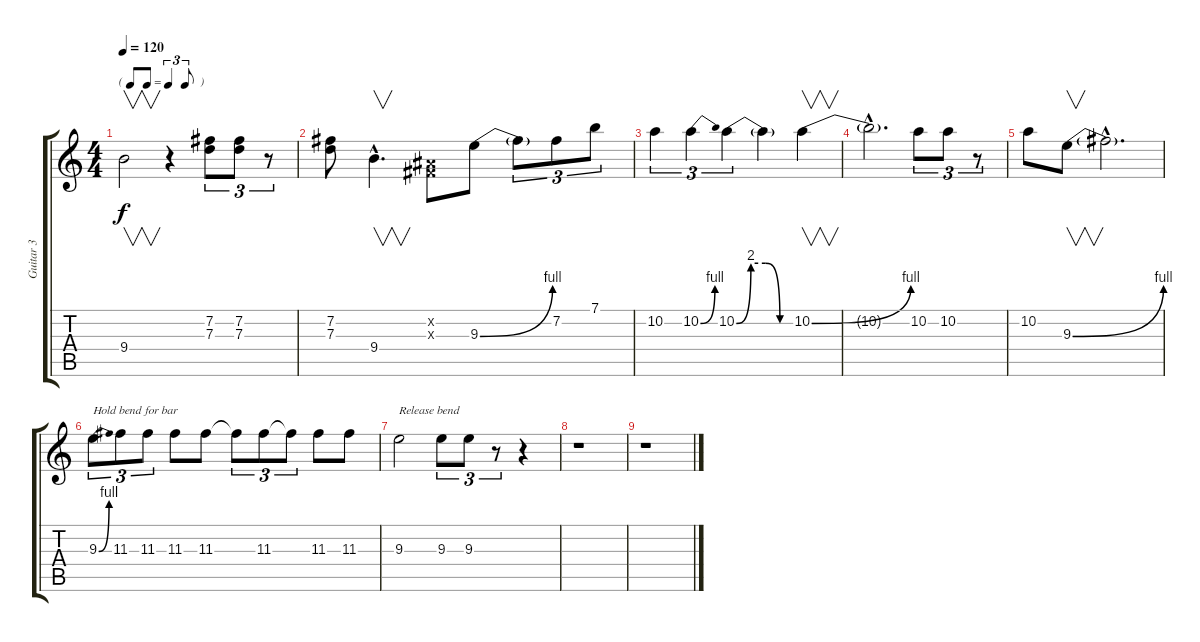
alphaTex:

\track ("Guitar 3" "Guitar 3") {instrument overdrivenguitar}
\staff {score tabs}
\tuning (E4 B3 G3 D3 A2 E2) {hide}
\ts (4 4)
\tf triplet8th
\tempo 120
\clef g2
\ks c
9.4.2{v dy f} r.4 (7.2 7.3).8{tu (3 2)} (7.2 7.3).8{tu (3 2)} r.8{tu (3 2)} |
(7.2 7.3).8 9.4{hac}.4{v d} (-1.2{x} -1.3{x}).8 9.3{be (bend 0 0 60 4)}.8 9.3{t}.8{tu (3 2)} 7.2.8{tu (3 2)} 7.1.8{tu (3 2)} |
10.2.4{tu (3 2)} 10.2{be (bend 0 0 60 4)}.4{tu (3 2)} 10.2{be (custom 0 0 15 8 30 8 45 0 60 0)}.4{tu (3 2)} 10.2{t}.4 10.2{be (bend 0 0 60 4)}.4{v} |
10.2{hac t}.2{d} 10.2.8{tu (3 2)} 10.2.8{tu (3 2)} r.8{tu (3 2)} |
10.2.8 9.3{be (bend 0 0 60 4)}.8{v} 9.3{hac t}.2{d} |
9.3{be (bend 0 0 60 4)}.8{tu (3 2) txt "Hold bend for bar"} 11.3.8{tu (3 2)} 11.3.8{tu (3 2)} 11.3.8 11.3.8 11.3{t}.8{tu (3 2)} 11.3.8{tu (3 2)} 11.3{t}.8{tu (3 2)} 11.3.8 11.3.8 |
9.3.2{txt "Release bend"} 9.3.8{tu (3 2)} 9.3.8{tu (3 2)} r.8{tu (3 2)} r.4 |
r.1 |
r.1
